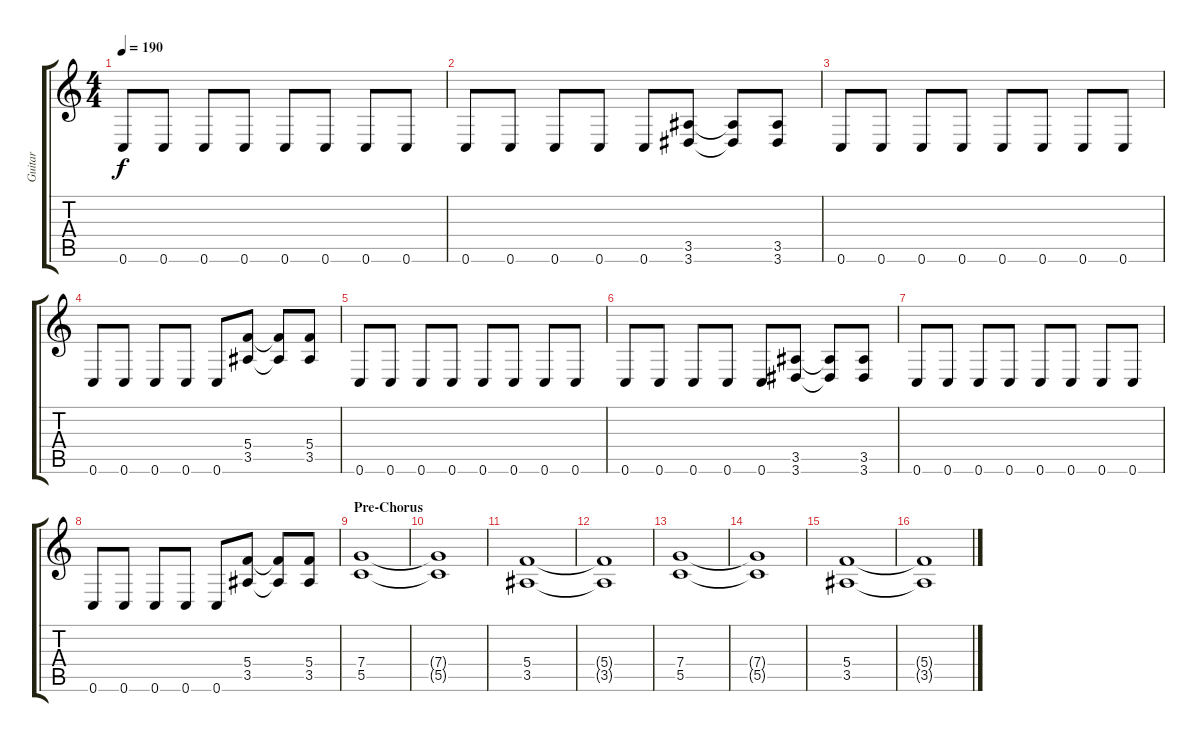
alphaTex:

\track ("Guitar" "Guitar") {instrument overdrivenguitar}
\staff {score tabs}
\tuning (D4 A3 F3 C3 G2 C2) {hide}
\ts (4 4)
\tempo 190
\clef g2
\ks c
0.6.8{dy f} 0.6.8 0.6.8 0.6.8 0.6.8 0.6.8 0.6.8 0.6.8 |
0.6.8 0.6.8 0.6.8 0.6.8 0.6.8 (3.5 3.6).8 (3.5{t} 3.6{t}).8 (3.5 3.6).8 |
0.6.8 0.6.8 0.6.8 0.6.8 0.6.8 0.6.8 0.6.8 0.6.8 |
0.6.8 0.6.8 0.6.8 0.6.8 0.6.8 (5.4 3.5).8 (5.4{t} 3.5{t}).8 (5.4 3.5).8 |
0.6.8 0.6.8 0.6.8 0.6.8 0.6.8 0.6.8 0.6.8 0.6.8 |
0.6.8 0.6.8 0.6.8 0.6.8 0.6.8 (3.5 3.6).8 (3.5{t} 3.6{t}).8 (3.5 3.6).8 |
0.6.8 0.6.8 0.6.8 0.6.8 0.6.8 0.6.8 0.6.8 0.6.8 |
0.6.8 0.6.8 0.6.8 0.6.8 0.6.8 (5.4 3.5).8 (5.4{t} 3.5{t}).8 (5.4 3.5).8 |
\section ("" "Pre-Chorus")
(7.4 5.5).1 |
(7.4{t} 5.5{t}).1 |
(5.4 3.5).1 |
(5.4{t} 3.5{t}).1 |
(7.4 5.5).1 |
(7.4{t} 5.5{t}).1 |
(5.4 3.5).1 |
(5.4{t} 3.5{t}).1
